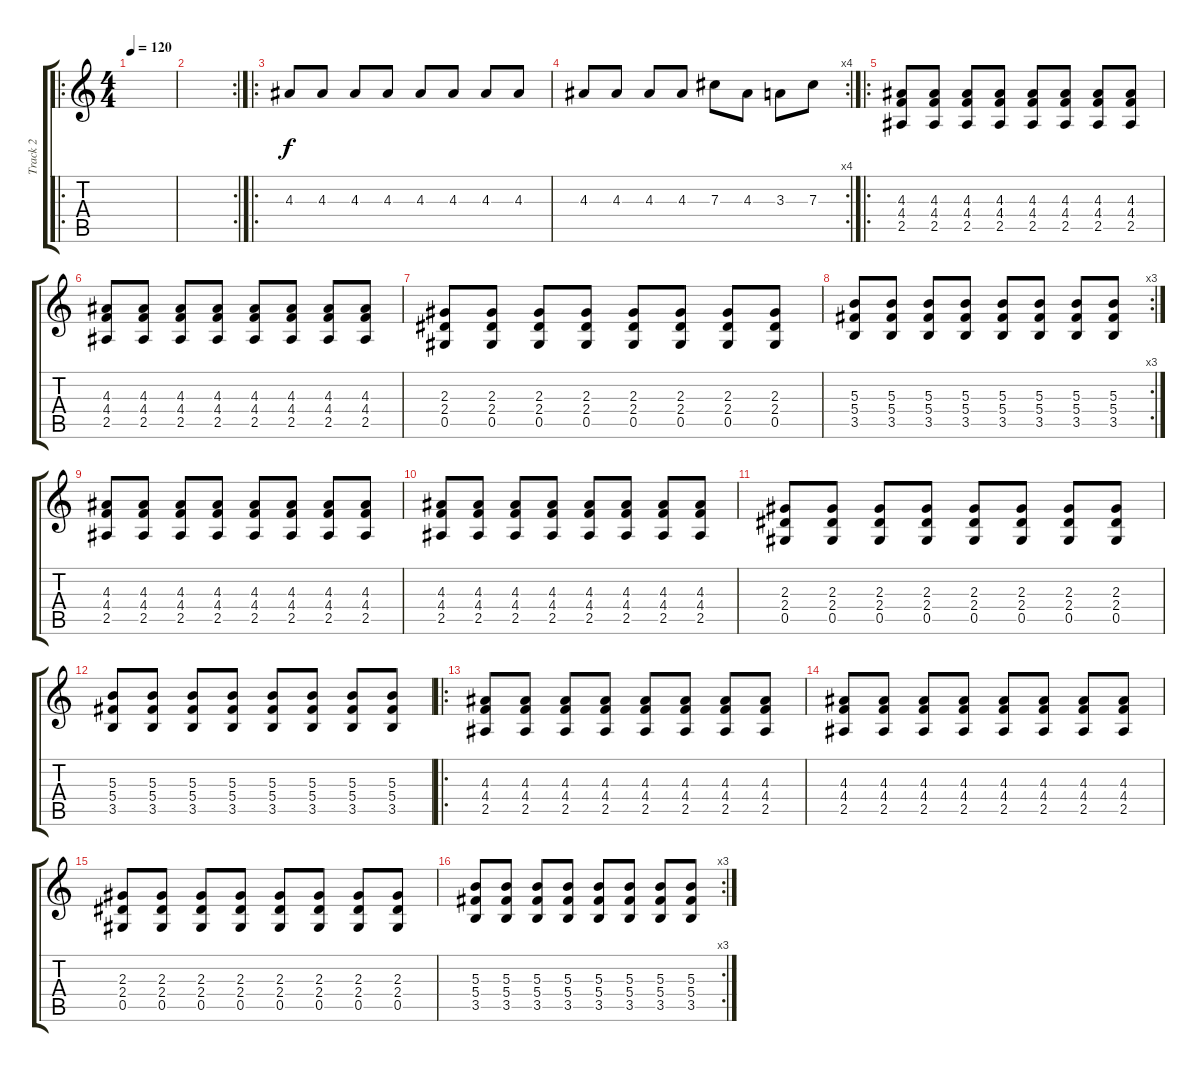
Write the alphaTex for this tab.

\track ("Track 2" "Track 2") {instrument distortionguitar}
\staff {score tabs}
\tuning (Eb4 Bb3 Gb3 Db3 Ab2 Eb2) {hide}
\ro
\ts (4 4)
\tempo 120
\clef g2
\ks c
|
\rc 2
|
\ro
4.3.8 4.3.8 4.3.8 4.3.8 4.3.8 4.3.8 4.3.8 4.3.8 |
\rc 4
4.3.8 4.3.8 4.3.8 4.3.8 7.3.8 4.3.8 3.3.8 7.3.8 |
\ro
(4.3 4.4 2.5).8 (4.3 4.4 2.5).8 (4.3 4.4 2.5).8 (4.3 4.4 2.5).8 (4.3 4.4 2.5).8 (4.3 4.4 2.5).8 (4.3 4.4 2.5).8 (4.3 4.4 2.5).8 |
(4.3 4.4 2.5).8 (4.3 4.4 2.5).8 (4.3 4.4 2.5).8 (4.3 4.4 2.5).8 (4.3 4.4 2.5).8 (4.3 4.4 2.5).8 (4.3 4.4 2.5).8 (4.3 4.4 2.5).8 |
(2.3 2.4 0.5).8 (2.3 2.4 0.5).8 (2.3 2.4 0.5).8 (2.3 2.4 0.5).8 (2.3 2.4 0.5).8 (2.3 2.4 0.5).8 (2.3 2.4 0.5).8 (2.3 2.4 0.5).8 |
\rc 3
(5.3 5.4 3.5).8 (5.3 5.4 3.5).8 (5.3 5.4 3.5).8 (5.3 5.4 3.5).8 (5.3 5.4 3.5).8 (5.3 5.4 3.5).8 (5.3 5.4 3.5).8 (5.3 5.4 3.5).8 |
(4.3 4.4 2.5).8 (4.3 4.4 2.5).8 (4.3 4.4 2.5).8 (4.3 4.4 2.5).8 (4.3 4.4 2.5).8 (4.3 4.4 2.5).8 (4.3 4.4 2.5).8 (4.3 4.4 2.5).8 |
(4.3 4.4 2.5).8 (4.3 4.4 2.5).8 (4.3 4.4 2.5).8 (4.3 4.4 2.5).8 (4.3 4.4 2.5).8 (4.3 4.4 2.5).8 (4.3 4.4 2.5).8 (4.3 4.4 2.5).8 |
(2.3 2.4 0.5).8 (2.3 2.4 0.5).8 (2.3 2.4 0.5).8 (2.3 2.4 0.5).8 (2.3 2.4 0.5).8 (2.3 2.4 0.5).8 (2.3 2.4 0.5).8 (2.3 2.4 0.5).8 |
(5.3 5.4 3.5).8 (5.3 5.4 3.5).8 (5.3 5.4 3.5).8 (5.3 5.4 3.5).8 (5.3 5.4 3.5).8 (5.3 5.4 3.5).8 (5.3 5.4 3.5).8 (5.3 5.4 3.5).8 |
\ro
(4.3 4.4 2.5).8 (4.3 4.4 2.5).8 (4.3 4.4 2.5).8 (4.3 4.4 2.5).8 (4.3 4.4 2.5).8 (4.3 4.4 2.5).8 (4.3 4.4 2.5).8 (4.3 4.4 2.5).8 |
(4.3 4.4 2.5).8 (4.3 4.4 2.5).8 (4.3 4.4 2.5).8 (4.3 4.4 2.5).8 (4.3 4.4 2.5).8 (4.3 4.4 2.5).8 (4.3 4.4 2.5).8 (4.3 4.4 2.5).8 |
(2.3 2.4 0.5).8 (2.3 2.4 0.5).8 (2.3 2.4 0.5).8 (2.3 2.4 0.5).8 (2.3 2.4 0.5).8 (2.3 2.4 0.5).8 (2.3 2.4 0.5).8 (2.3 2.4 0.5).8 |
\rc 3
(5.3 5.4 3.5).8 (5.3 5.4 3.5).8 (5.3 5.4 3.5).8 (5.3 5.4 3.5).8 (5.3 5.4 3.5).8 (5.3 5.4 3.5).8 (5.3 5.4 3.5).8 (5.3 5.4 3.5).8
